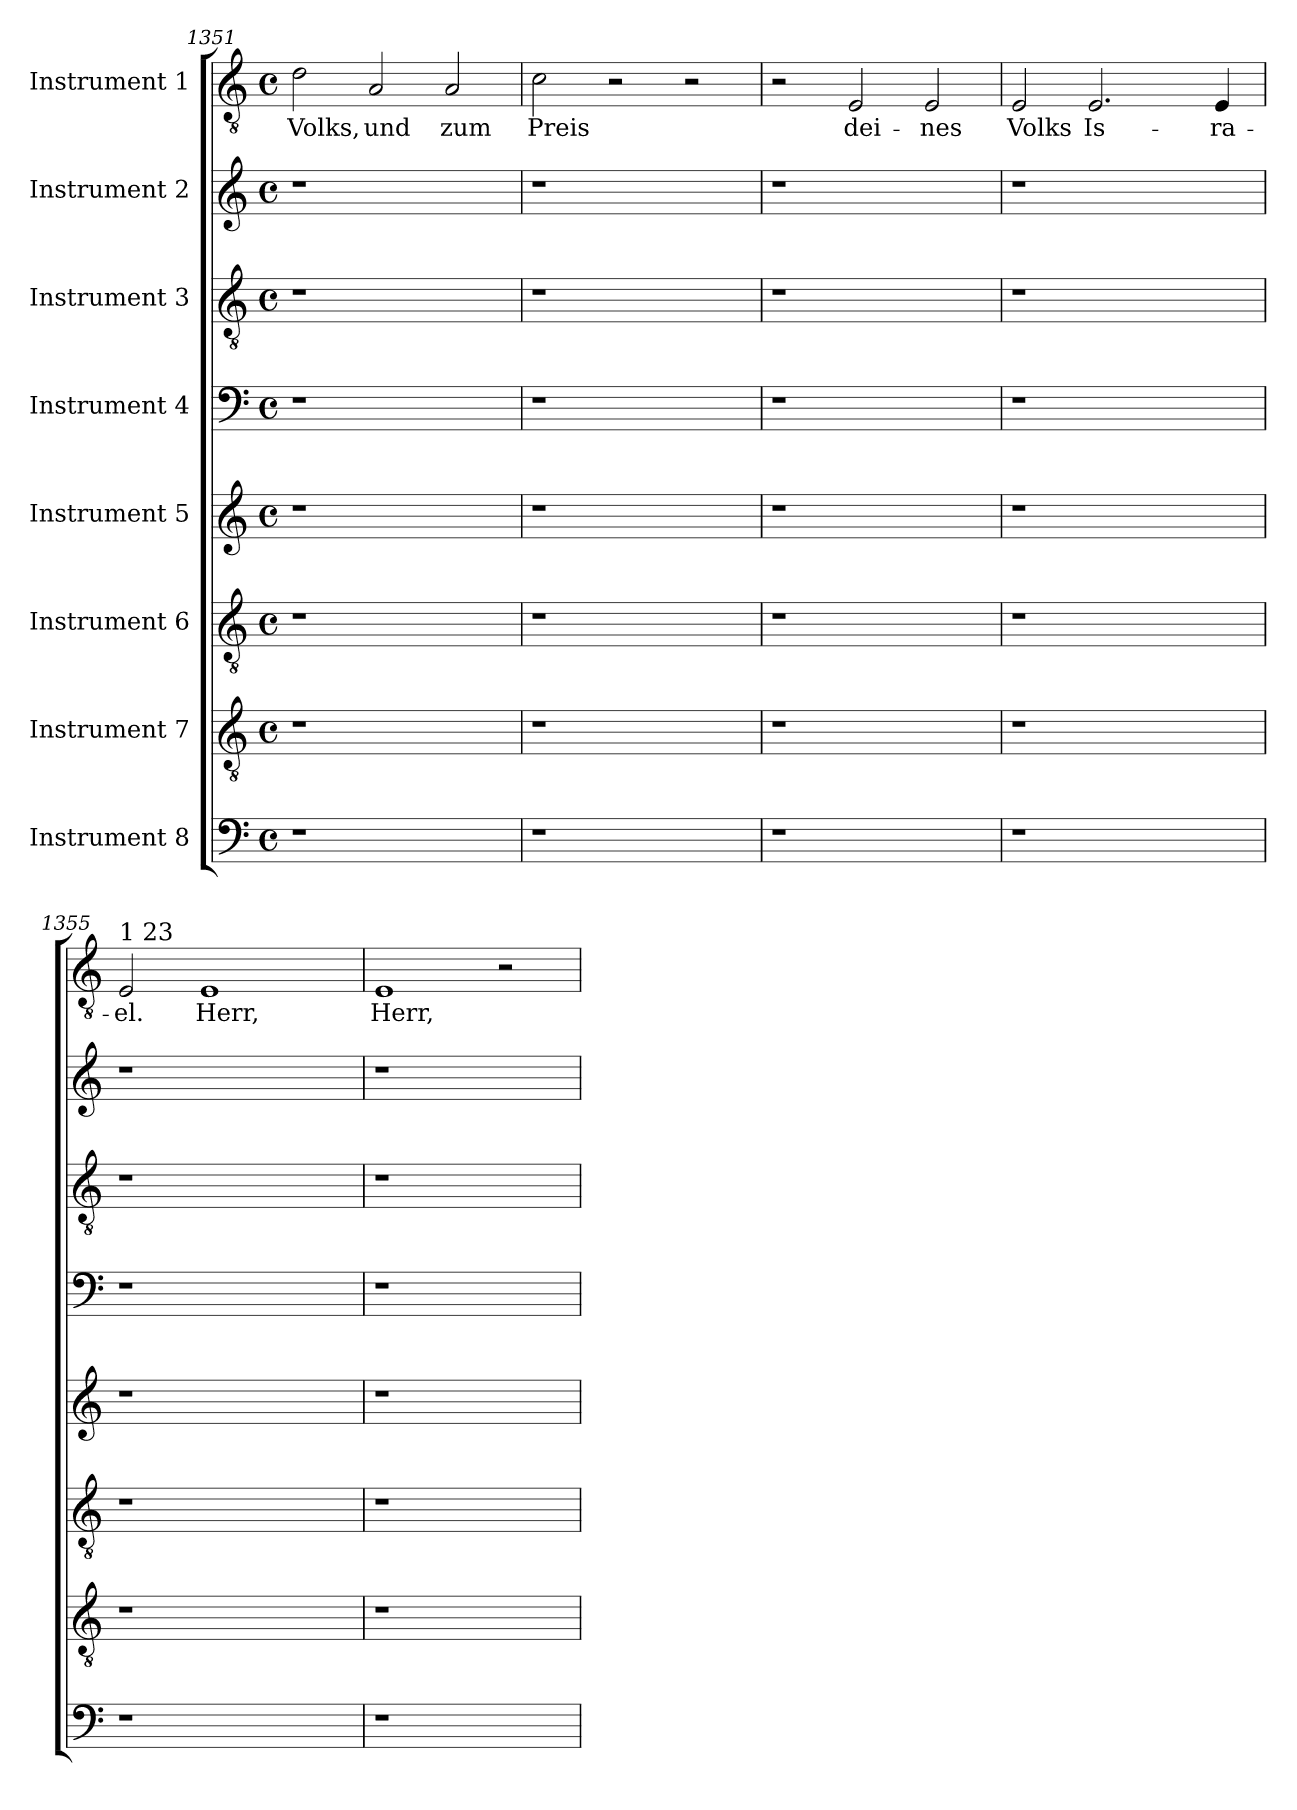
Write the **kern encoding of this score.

**kern	**kern	**kern	**kern	**kern	**kern	**kern	**kern	**text
*part8	*part7	*part6	*part5	*part4	*part3	*part2	*part1	*part1
*staff8	*staff7	*staff6	*staff5	*staff4	*staff3	*staff2	*staff1	*staff1
*I"Instrument 8	*I"Instrument 7	*I"Instrument 6	*I"Instrument 5	*I"Instrument 4	*I"Instrument 3	*I"Instrument 2	*I"Instrument 1	*
*clefF4	*clefGv2	*clefGv2	*clefG2	*clefF4	*clefGv2	*clefG2	*clefGv2	*
*M4/4	*M4/4	*M4/4	*M4/4	*M4/4	*M4/4	*M4/4	*M4/4	*
*met(c)	*met(c)	*met(c)	*met(c)	*met(c)	*met(c)	*met(c)	*met(c)	*
=1351	=1351	=1351	=1351	=1351	=1351	=1351	=1351	=1351
!	!	!	!	!	!	!	!	!LO:LY:b:cj
1r	1r	1r	1r	1r	1r	1r	2d\	Volks,
!	!	!	!	!	!	!	!	!LO:LY:b:cj
.	.	.	.	.	.	.	2A/	und
!	!	!	!	!	!	!	!	!LO:LY:b:cj
2ryy	2ryy	2ryy	2ryy	2ryy	2ryy	2ryy	2A/	zum
=1352	=1352	=1352	=1352	=1352	=1352	=1352	=1352	=1352
!	!	!	!	!	!	!	!	!LO:LY:b:cj
1r	1r	1r	1r	1r	1r	1r	2c\	Preis
.	.	.	.	.	.	.	2r	.
2ryy	2ryy	2ryy	2ryy	2ryy	2ryy	2ryy	2r	.
=1353	=1353	=1353	=1353	=1353	=1353	=1353	=1353	=1353
1r	1r	1r	1r	1r	1r	1r	2r	.
!	!	!	!	!	!	!	!	!LO:LY:b:cj
.	.	.	.	.	.	.	2E/	dei-
!	!	!	!	!	!	!	!	!LO:LY:b:cj
2ryy	2ryy	2ryy	2ryy	2ryy	2ryy	2ryy	2E/	-nes
=1354	=1354	=1354	=1354	=1354	=1354	=1354	=1354	=1354
!	!	!	!	!	!	!	!	!LO:LY:b:cj
1r	1r	1r	1r	1r	1r	1r	2E/	Volks
!	!	!	!	!	!	!	!	!LO:LY:b:cj
.	.	.	.	.	.	.	2.E/	Is-
2ryy	2ryy	2ryy	2ryy	2ryy	2ryy	2ryy	.	.
!	!	!	!	!	!	!	!	!LO:LY:b:cj
.	.	.	.	.	.	.	4E/	-ra-
!!LO:LB:g=z
=1355	=1355	=1355	=1355	=1355	=1355	=1355	=1355	=1355
!	!	!	!	!	!	!	!LO:TX:a:t=1 23	!
!	!	!	!	!	!	!	!	!LO:LY:b:cj
1r	1r	1r	1r	1r	1r	1r	2E/	-el.
!	!	!	!	!	!	!	!	!LO:LY:b:cj
.	.	.	.	.	.	.	1E	Herr,
2ryy	2ryy	2ryy	2ryy	2ryy	2ryy	2ryy	.	.
=1356	=1356	=1356	=1356	=1356	=1356	=1356	=1356	=1356
!	!	!	!	!	!	!	!	!LO:LY:b:cj
1r	1r	1r	1r	1r	1r	1r	1E	Herr,
2ryy	2ryy	2ryy	2ryy	2ryy	2ryy	2ryy	2r	.
=	=	=	=	=	=	=	=	=
*-	*-	*-	*-	*-	*-	*-	*-	*-
